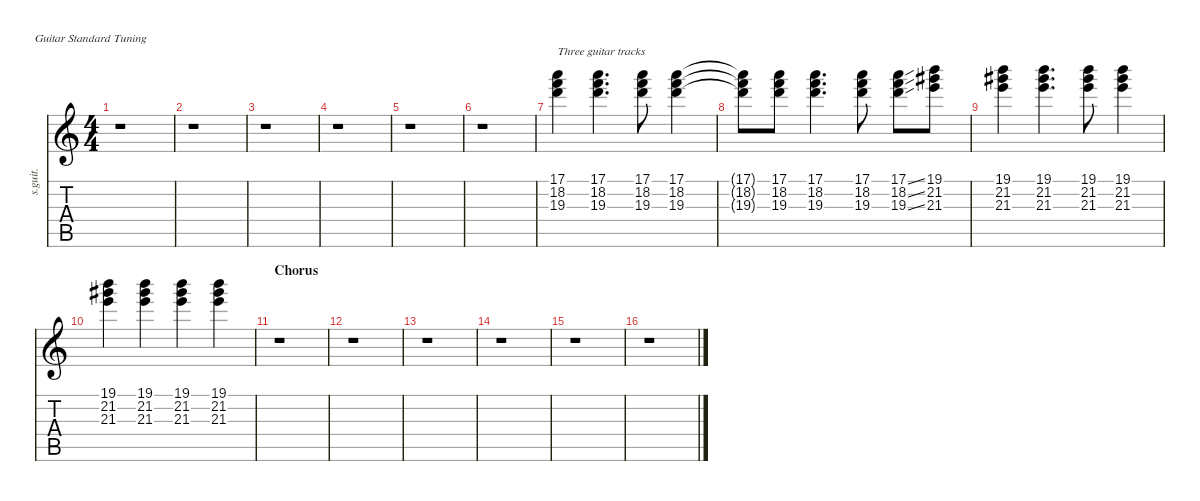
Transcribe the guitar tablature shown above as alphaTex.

\defaultSystemsLayout 4
\hideDynamics
\bracketExtendMode nobrackets
\track ("Harmony I" "s.guit.") {instrument distortionguitar}
\staff {score tabs}
\tuning (E4 B3 G3 D3 A2 E2)
\ts (4 4)
\tempo (96 hide)
\clef g2
\ks c
r.1{dy f} |
r.1 |
r.1 |
r.1 |
r.1 |
r.1 |
(17.1 18.2 19.3).4{txt "Three guitar tracks"} (17.1 18.2 19.3).4{d} (17.1 18.2 19.3).8 (17.1 18.2 19.3).4 |
(17.1{t} 18.2{t} 19.3{t}).8 (17.1 18.2 19.3).8 (17.1 18.2 19.3).4{d} (17.1 18.2 19.3).8 (17.1{ss} 18.2{ss} 19.3{ss}).8 (19.1 21.2{acc #} 21.3).8 |
(19.1 21.2{acc #} 21.3).4 (19.1 21.2{acc #} 21.3).4{d} (19.1 21.2{acc #} 21.3).8 (19.1 21.2{acc #} 21.3).4 |
(19.1 21.2{acc #} 21.3).4 (19.1 21.2{acc #} 21.3).4 (19.1 21.2{acc #} 21.3).4 (19.1 21.2{acc #} 21.3).4 |
\section ("" "Chorus")
r.1 |
r.1 |
r.1 |
r.1 |
r.1 |
r.1
